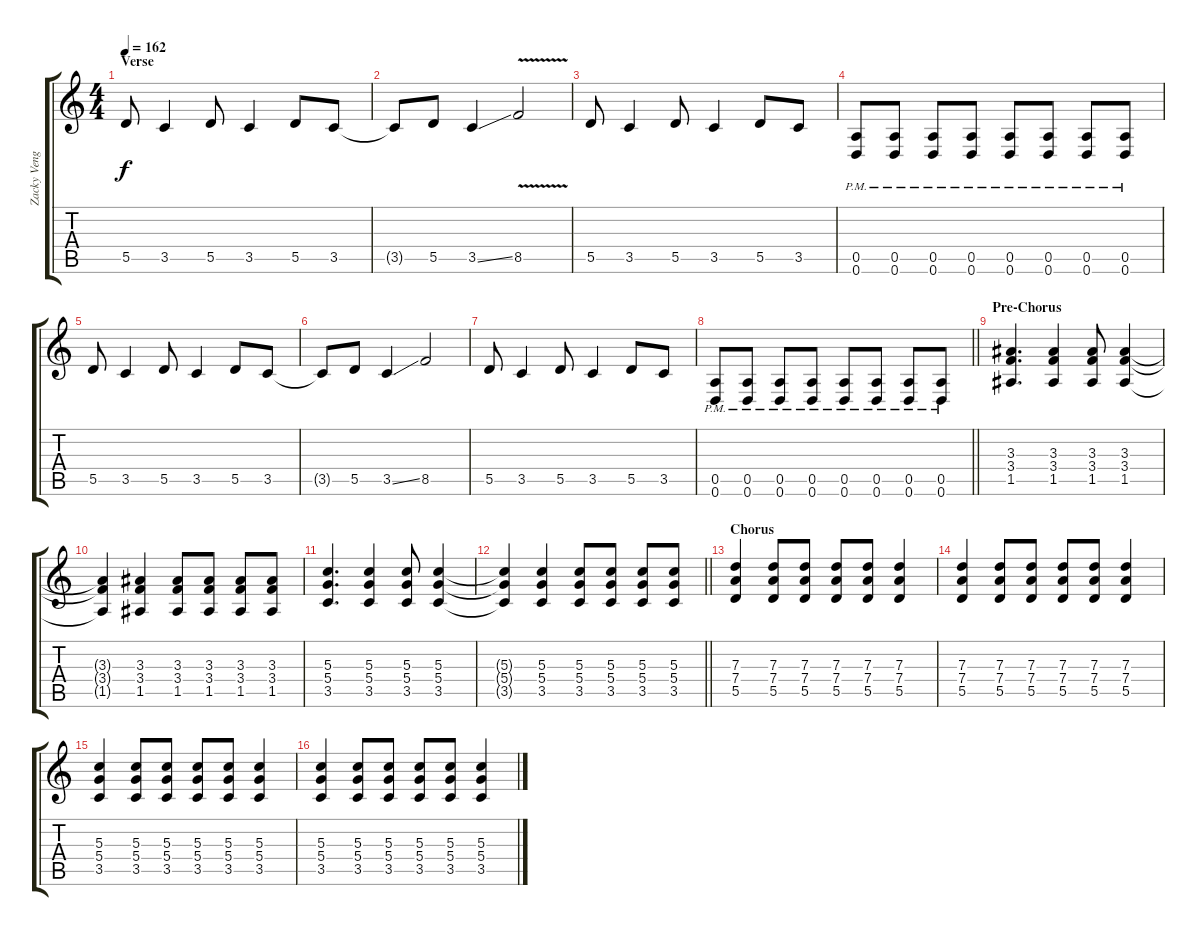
\track ("Zacky Vengeance" "Zacky Veng") {instrument distortionguitar}
\staff {score tabs}
\tuning (E4 B3 G3 D3 A2 D2) {hide}
\ts (4 4)
\section ("" "Verse")
\tempo 162
\clef g2
\ks c
5.5.8{dy f} 3.5.4 5.5.8 3.5.4 5.5.8 3.5.8 |
3.5{t}.8 5.5.8 3.5{ss}.4 8.5{v}.2 |
5.5.8 3.5.4 5.5.8 3.5.4 5.5.8 3.5.8 |
(0.5{pm} 0.6{pm}).8 (0.5{pm} 0.6{pm}).8 (0.5{pm} 0.6{pm}).8 (0.5{pm} 0.6{pm}).8 (0.5{pm} 0.6{pm}).8 (0.5{pm} 0.6{pm}).8 (0.5{pm} 0.6{pm}).8 (0.5{pm} 0.6{pm}).8 |
5.5.8 3.5.4 5.5.8 3.5.4 5.5.8 3.5.8 |
3.5{t}.8 5.5.8 3.5{ss}.4 8.5.2 |
5.5.8 3.5.4 5.5.8 3.5.4 5.5.8 3.5.8 |
\barLineRight lightlight
(0.5{pm} 0.6{pm}).8 (0.5{pm} 0.6{pm}).8 (0.5{pm} 0.6{pm}).8 (0.5{pm} 0.6{pm}).8 (0.5{pm} 0.6{pm}).8 (0.5{pm} 0.6{pm}).8 (0.5{pm} 0.6{pm}).8 (0.5{pm} 0.6{pm}).8 |
\section ("" "Pre-Chorus")
(3.3 3.4 1.5).4{d} (3.3 3.4 1.5).4 (3.3 3.4 1.5).8 (3.3 3.4 1.5).4 |
(3.3{t} 3.4{t} 1.5{t}).4 (3.3 3.4 1.5).4 (3.3 3.4 1.5).8 (3.3 3.4 1.5).8 (3.3 3.4 1.5).8 (3.3 3.4 1.5).8 |
(5.3 5.4 3.5).4{d} (5.3 5.4 3.5).4 (5.3 5.4 3.5).8 (5.3 5.4 3.5).4 |
\barLineRight lightlight
(5.3{t} 5.4{t} 3.5{t}).4 (5.3 5.4 3.5).4 (5.3 5.4 3.5).8 (5.3 5.4 3.5).8 (5.3 5.4 3.5).8 (5.3 5.4 3.5).8 |
\section ("" "Chorus")
(7.3 7.4 5.5).4 (7.3 7.4 5.5).8 (7.3 7.4 5.5).8 (7.3 7.4 5.5).8 (7.3 7.4 5.5).8 (7.3 7.4 5.5).4 |
(7.3 7.4 5.5).4 (7.3 7.4 5.5).8 (7.3 7.4 5.5).8 (7.3 7.4 5.5).8 (7.3 7.4 5.5).8 (7.3 7.4 5.5).4 |
(5.3 5.4 3.5).4 (5.3 5.4 3.5).8 (5.3 5.4 3.5).8 (5.3 5.4 3.5).8 (5.3 5.4 3.5).8 (5.3 5.4 3.5).4 |
(5.3 5.4 3.5).4 (5.3 5.4 3.5).8 (5.3 5.4 3.5).8 (5.3 5.4 3.5).8 (5.3 5.4 3.5).8 (5.3 5.4 3.5).4
